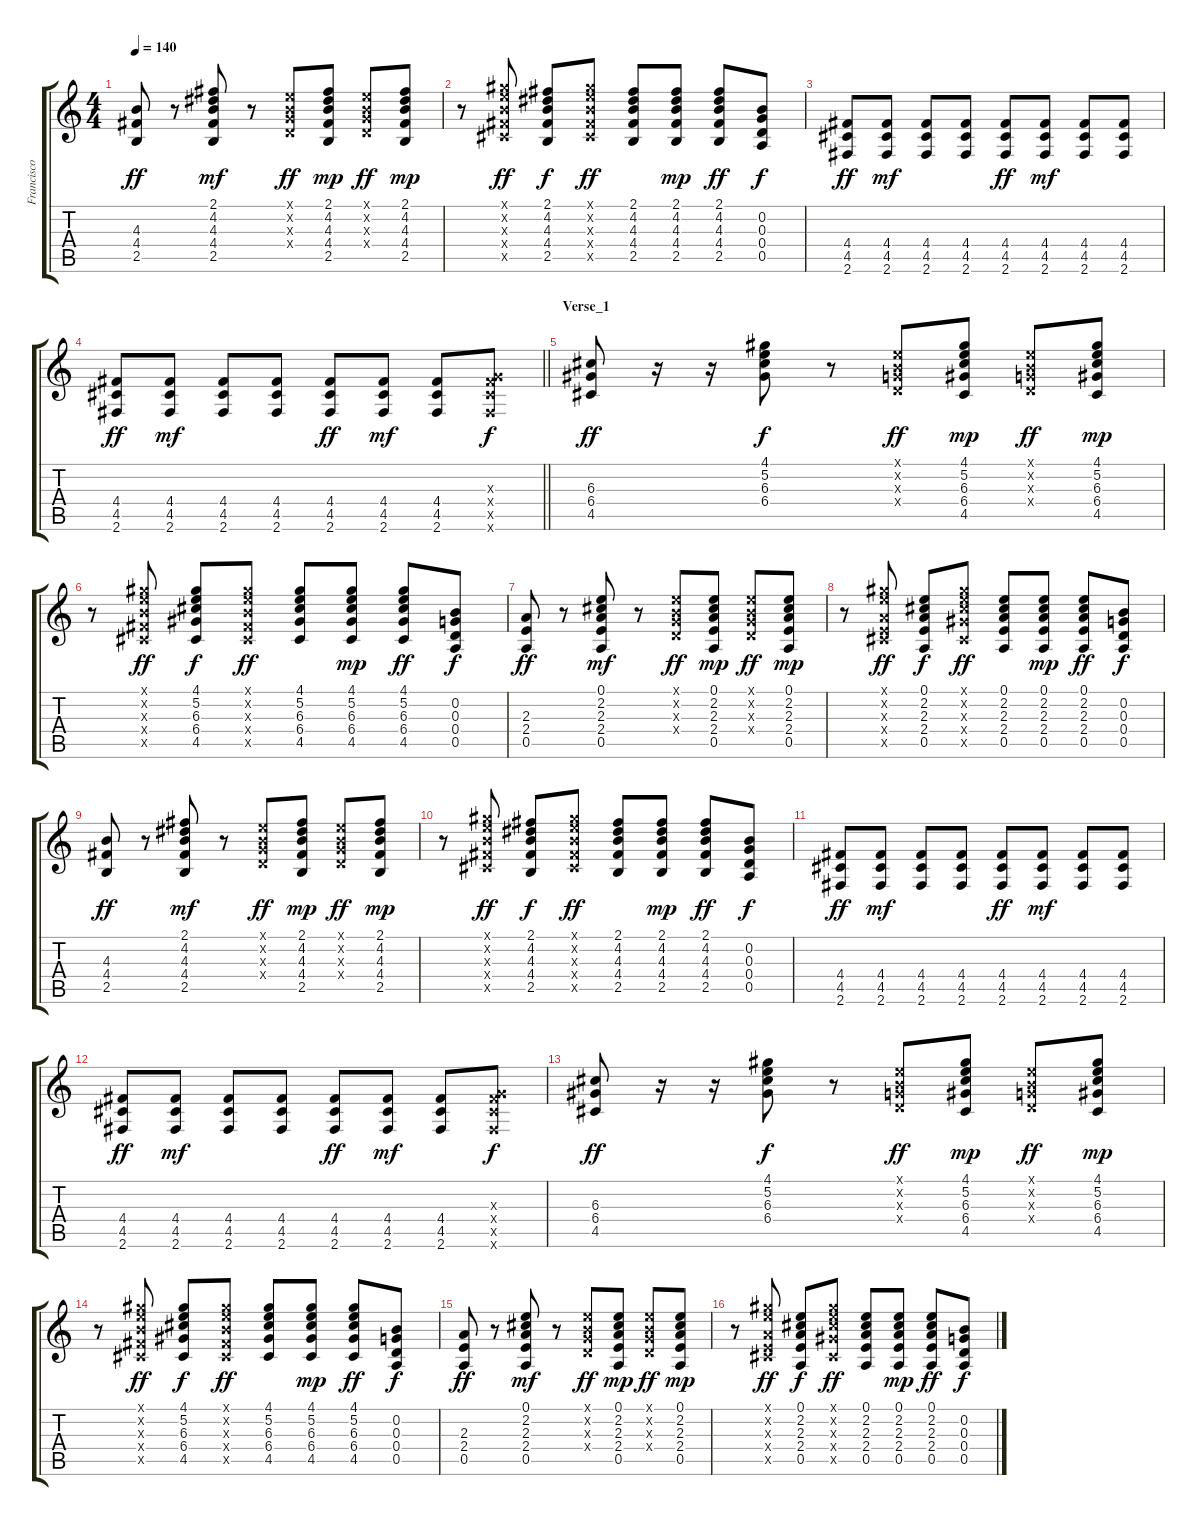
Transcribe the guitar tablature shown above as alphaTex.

\track ("Francisco Risso C#m" "Francisco ") {instrument distortionguitar}
\staff {score tabs}
\tuning (E4 B3 G3 D3 A2 E2) {hide}
\ts (4 4)
\tempo 140
\clef g2
\ks c
(4.3 4.4 2.5).8{dy ff} r.8 (2.1 4.2 4.3 4.4 2.5).8{dy mf} r.8 (0.1{x} 0.2{x} 0.3{x} 0.4{x}).8{dy ff} (2.1 4.2 4.3 4.4 2.5).8{dy mp} (0.1{x} 0.2{x} 0.3{x} 0.4{x}).8{dy ff} (2.1 4.2 4.3 4.4 2.5).8{dy mp} |
r.8 (4.1{x} 5.2{x} 4.3{x} 4.4{x} 4.5{x}).8{dy ff} (2.1 4.2 4.3 4.4 2.5).8{dy f} (4.1{x} 5.2{x} 4.3{x} 4.4{x} 4.5{x}).8{dy ff} (2.1 4.2 4.3 4.4 2.5).8 (2.1 4.2 4.3 4.4 2.5).8{dy mp} (2.1 4.2 4.3 4.4 2.5).8{dy ff} (0.2 0.3 0.4 0.5).8{dy f} |
(4.4 4.5 2.6).8{dy ff} (4.4 4.5 2.6).8{dy mf} (4.4 4.5 2.6).8 (4.4 4.5 2.6).8 (4.4 4.5 2.6).8{dy ff} (4.4 4.5 2.6).8{dy mf} (4.4 4.5 2.6).8 (4.4 4.5 2.6).8 |
\barLineRight lightlight
(4.4 4.5 2.6).8{dy ff} (4.4 4.5 2.6).8{dy mf} (4.4 4.5 2.6).8 (4.4 4.5 2.6).8 (4.4 4.5 2.6).8{dy ff} (4.4 4.5 2.6).8{dy mf} (4.4 4.5 2.6).8 (0.3{x} 4.4{x} 4.5{x} 2.6{x}).8{dy f} |
\section ("" "Verse_1")
(6.3 6.4 4.5).8{dy ff} r.16 r.16 (4.1 5.2 6.3 6.4).8{dy f} r.8 (0.1{x} 0.2{x} 0.3{x} 0.4{x}).8{dy ff} (4.1 5.2 6.3 6.4 4.5).8{dy mp} (0.1{x} 0.2{x} 0.3{x} 0.4{x}).8{dy ff} (4.1 5.2 6.3 6.4 4.5).8{dy mp} |
r.8 (4.1{x} 5.2{x} 4.3{x} 4.4{x} 4.5{x}).8{dy ff} (4.1 5.2 6.3 6.4 4.5).8{dy f} (4.1{x} 5.2{x} 4.3{x} 4.4{x} 4.5{x}).8{dy ff} (4.1 5.2 6.3 6.4 4.5).8 (4.1 5.2 6.3 6.4 4.5).8{dy mp} (4.1 5.2 6.3 6.4 4.5).8{dy ff} (0.2 0.3 0.4 0.5).8{dy f} |
(2.3 2.4 0.5).8{dy ff} r.8 (0.1 2.2 2.3 2.4 0.5).8{dy mf} r.8 (0.1{x} 0.2{x} 0.3{x} 0.4{x}).8{dy ff} (0.1 2.2 2.3 2.4 0.5).8{dy mp} (0.1{x} 0.2{x} 0.3{x} 0.4{x}).8{dy ff} (0.1 2.2 2.3 2.4 0.5).8{dy mp} |
r.8 (4.1{x} 5.2{x} 2.3{x} 2.4{x} 4.5{x}).8{dy ff} (0.1 2.2 2.3 2.4 0.5).8{dy f} (4.1{x} 5.2{x} 6.3{x} 6.4{x} 4.5{x}).8{dy ff} (0.1 2.2 2.3 2.4 0.5).8 (0.1 2.2 2.3 2.4 0.5).8{dy mp} (0.1 2.2 2.3 2.4 0.5).8{dy ff} (0.2 0.3 0.4 0.5).8{dy f} |
(4.3 4.4 2.5).8{dy ff} r.8 (2.1 4.2 4.3 4.4 2.5).8{dy mf} r.8 (0.1{x} 0.2{x} 0.3{x} 0.4{x}).8{dy ff} (2.1 4.2 4.3 4.4 2.5).8{dy mp} (0.1{x} 0.2{x} 0.3{x} 0.4{x}).8{dy ff} (2.1 4.2 4.3 4.4 2.5).8{dy mp} |
r.8 (4.1{x} 5.2{x} 4.3{x} 4.4{x} 4.5{x}).8{dy ff} (2.1 4.2 4.3 4.4 2.5).8{dy f} (4.1{x} 5.2{x} 4.3{x} 4.4{x} 4.5{x}).8{dy ff} (2.1 4.2 4.3 4.4 2.5).8 (2.1 4.2 4.3 4.4 2.5).8{dy mp} (2.1 4.2 4.3 4.4 2.5).8{dy ff} (0.2 0.3 0.4 0.5).8{dy f} |
(4.4 4.5 2.6).8{dy ff} (4.4 4.5 2.6).8{dy mf} (4.4 4.5 2.6).8 (4.4 4.5 2.6).8 (4.4 4.5 2.6).8{dy ff} (4.4 4.5 2.6).8{dy mf} (4.4 4.5 2.6).8 (4.4 4.5 2.6).8 |
(4.4 4.5 2.6).8{dy ff} (4.4 4.5 2.6).8{dy mf} (4.4 4.5 2.6).8 (4.4 4.5 2.6).8 (4.4 4.5 2.6).8{dy ff} (4.4 4.5 2.6).8{dy mf} (4.4 4.5 2.6).8 (0.3{x} 4.4{x} 4.5{x} 2.6{x}).8{dy f} |
(6.3 6.4 4.5).8{dy ff} r.16 r.16 (4.1 5.2 6.3 6.4).8{dy f} r.8 (0.1{x} 0.2{x} 0.3{x} 0.4{x}).8{dy ff} (4.1 5.2 6.3 6.4 4.5).8{dy mp} (0.1{x} 0.2{x} 0.3{x} 0.4{x}).8{dy ff} (4.1 5.2 6.3 6.4 4.5).8{dy mp} |
r.8 (4.1{x} 5.2{x} 4.3{x} 4.4{x} 4.5{x}).8{dy ff} (4.1 5.2 6.3 6.4 4.5).8{dy f} (4.1{x} 5.2{x} 4.3{x} 4.4{x} 4.5{x}).8{dy ff} (4.1 5.2 6.3 6.4 4.5).8 (4.1 5.2 6.3 6.4 4.5).8{dy mp} (4.1 5.2 6.3 6.4 4.5).8{dy ff} (0.2 0.3 0.4 0.5).8{dy f} |
(2.3 2.4 0.5).8{dy ff} r.8 (0.1 2.2 2.3 2.4 0.5).8{dy mf} r.8 (0.1{x} 0.2{x} 0.3{x} 0.4{x}).8{dy ff} (0.1 2.2 2.3 2.4 0.5).8{dy mp} (0.1{x} 0.2{x} 0.3{x} 0.4{x}).8{dy ff} (0.1 2.2 2.3 2.4 0.5).8{dy mp} |
r.8 (4.1{x} 5.2{x} 2.3{x} 2.4{x} 4.5{x}).8{dy ff} (0.1 2.2 2.3 2.4 0.5).8{dy f} (4.1{x} 5.2{x} 6.3{x} 6.4{x} 4.5{x}).8{dy ff} (0.1 2.2 2.3 2.4 0.5).8 (0.1 2.2 2.3 2.4 0.5).8{dy mp} (0.1 2.2 2.3 2.4 0.5).8{dy ff} (0.2 0.3 0.4 0.5).8{dy f}
